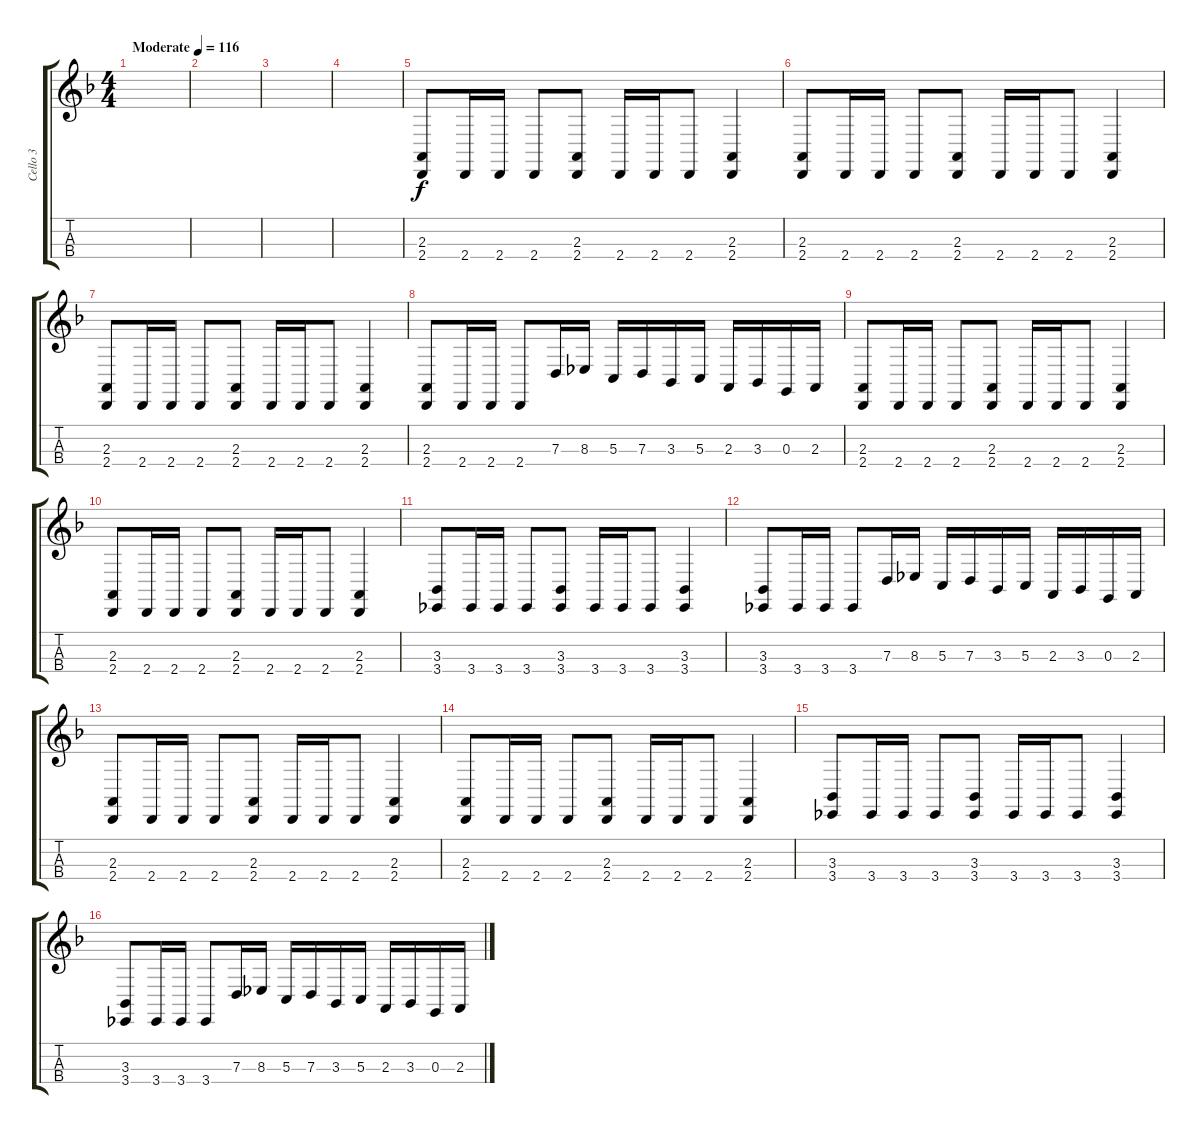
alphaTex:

\track ("Cello 3" "Cello 3") {instrument cello}
\staff {score tabs}
\tuning (A3 D3 G2 C2) {hide}
\ts (4 4)
\tempo (116 "Moderate")
\clef g2
\ks f
|
|
|
|
(2.3 2.4).8 2.4.16 2.4.16 2.4.8 (2.3 2.4).8 2.4.16 2.4.16 2.4.8 (2.3 2.4).4 |
(2.3 2.4).8 2.4.16 2.4.16 2.4.8 (2.3 2.4).8 2.4.16 2.4.16 2.4.8 (2.3 2.4).4 |
(2.3 2.4).8 2.4.16 2.4.16 2.4.8 (2.3 2.4).8 2.4.16 2.4.16 2.4.8 (2.3 2.4).4 |
(2.3 2.4).8 2.4.16 2.4.16 2.4.8 7.3.16 8.3.16 5.3.16 7.3.16 3.3.16 5.3.16 2.3.16 3.3.16 0.3.16 2.3.16 |
(2.3 2.4).8 2.4.16 2.4.16 2.4.8 (2.3 2.4).8 2.4.16 2.4.16 2.4.8 (2.3 2.4).4 |
(2.3 2.4).8 2.4.16 2.4.16 2.4.8 (2.3 2.4).8 2.4.16 2.4.16 2.4.8 (2.3 2.4).4 |
(3.3 3.4).8 3.4.16 3.4.16 3.4.8 (3.3 3.4).8 3.4.16 3.4.16 3.4.8 (3.3 3.4).4 |
(3.3 3.4).8 3.4.16 3.4.16 3.4.8 7.3.16 8.3.16 5.3.16 7.3.16 3.3.16 5.3.16 2.3.16 3.3.16 0.3.16 2.3.16 |
(2.3 2.4).8 2.4.16 2.4.16 2.4.8 (2.3 2.4).8 2.4.16 2.4.16 2.4.8 (2.3 2.4).4 |
(2.3 2.4).8 2.4.16 2.4.16 2.4.8 (2.3 2.4).8 2.4.16 2.4.16 2.4.8 (2.3 2.4).4 |
(3.3 3.4).8 3.4.16 3.4.16 3.4.8 (3.3 3.4).8 3.4.16 3.4.16 3.4.8 (3.3 3.4).4 |
(3.3 3.4).8 3.4.16 3.4.16 3.4.8 7.3.16 8.3.16 5.3.16 7.3.16 3.3.16 5.3.16 2.3.16 3.3.16 0.3.16 2.3.16
